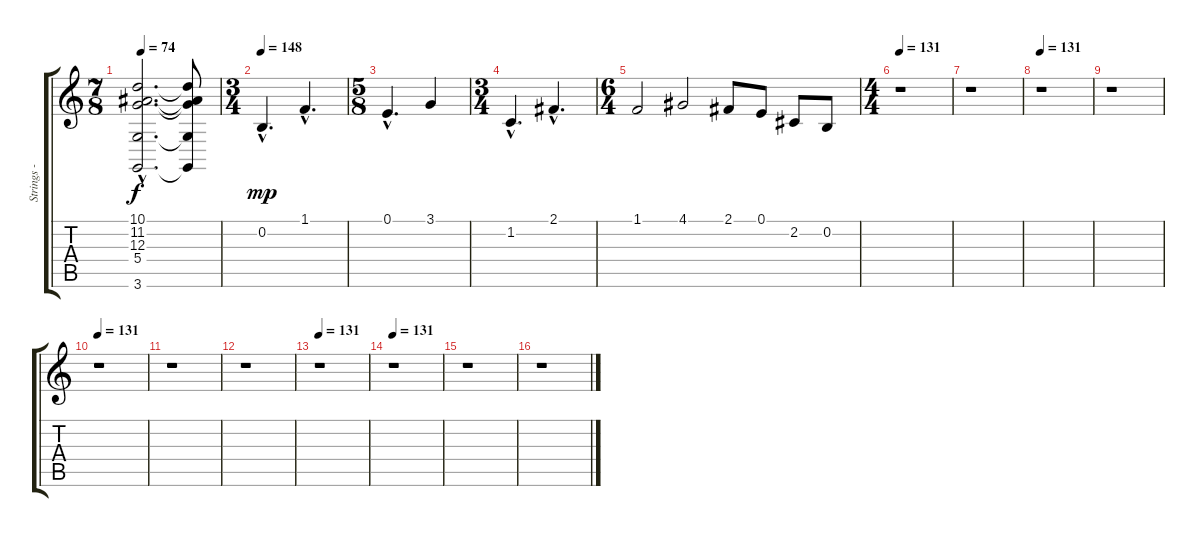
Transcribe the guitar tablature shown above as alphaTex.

\track ("Strings - Sherinian" "Strings - ") {instrument stringensemble1}
\staff {score tabs}
\tuning (E4 B3 G3 D3 A2 E2) {hide}
\ts (7 8)
\tempo 74
\clef g2
\ks c
(10.1{hac t} 11.2{hac t} 12.3{hac t} 5.4{hac t} 3.6{hac t}).2{d dy f} (10.1{t} 11.2{t} 12.3{t} 5.4{t} 3.6{t}).8 |
\ts (3 4)
\tempo 148
0.2{hac}.4{d dy mp} 1.1{hac}.4{d} |
\ts (5 8)
0.1{hac}.4{d} 3.1.4 |
\ts (3 4)
1.2{hac}.4{d} 2.1{hac}.4{d} |
\ts (6 4)
1.1.2 4.1.2 2.1.8 0.1.8 2.2.8 0.2.8 |
\ts (4 4)
\tempo 131
r.1 |
r.1 |
\tempo 131
r.1 |
r.1 |
\tempo 131
r.1 |
r.1 |
r.1 |
\tempo 131
r.1 |
\tempo 131
r.1 |
r.1 |
r.1
